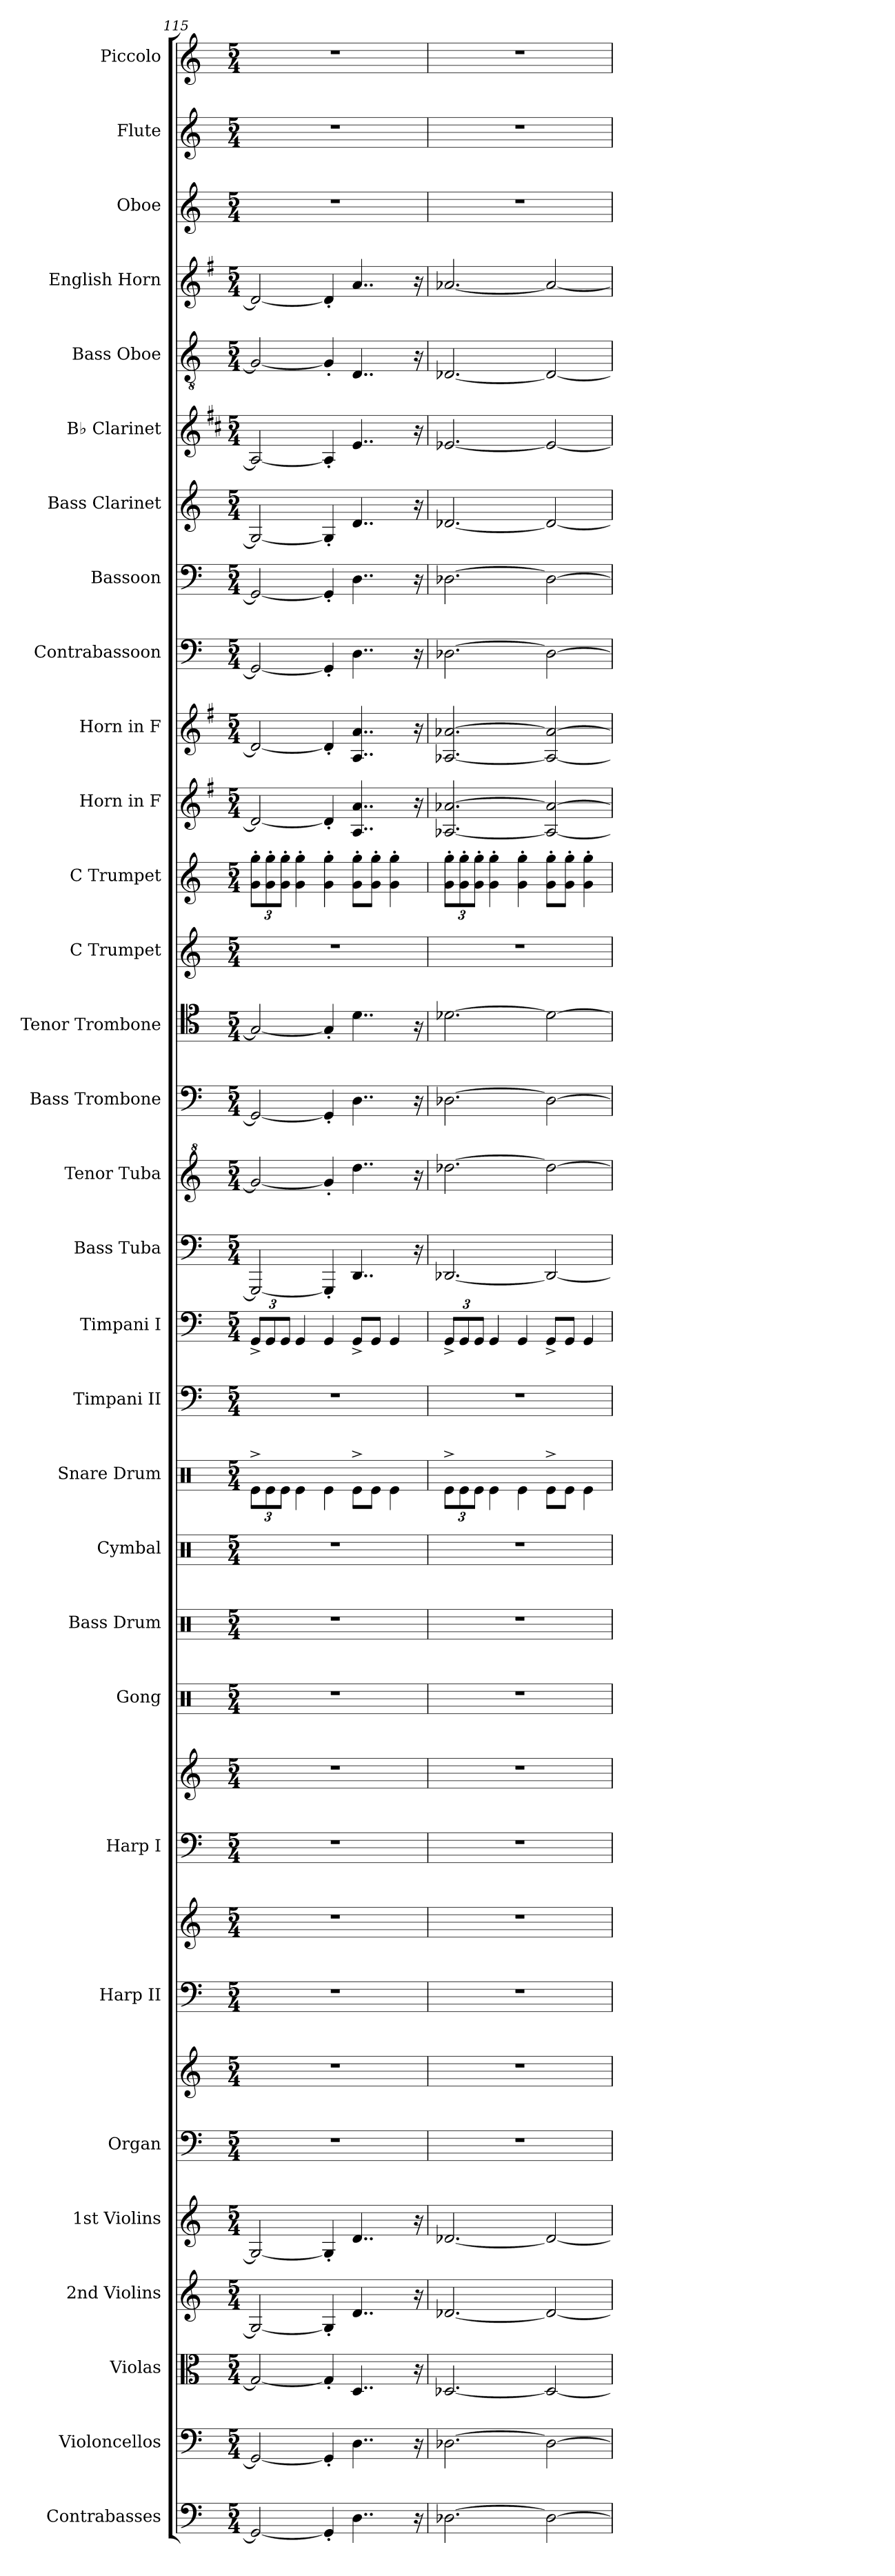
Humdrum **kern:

**kern	**kern	**kern	**kern	**kern	**kern	**kern	**kern	**kern	**kern	**kern	**kern	**kern	**kern	**kern	**kern	**kern	**kern	**kern	**kern	**kern	**kern	**kern	**kern	**kern	**kern	**kern	**kern	**kern	**kern	**kern	**kern	**kern	**kern
*part31	*part30	*part29	*part28	*part27	*part26	*part26	*part25	*part25	*part24	*part24	*part23	*part22	*part21	*part20	*part19	*part18	*part17	*part16	*part15	*part14	*part13	*part12	*part11	*part10	*part9	*part8	*part7	*part6	*part5	*part4	*part3	*part2	*part1
*staff34	*staff33	*staff32	*staff31	*staff30	*staff29	*staff28	*staff27	*staff26	*staff25	*staff24	*staff23	*staff22	*staff21	*staff20	*staff19	*staff18	*staff17	*staff16	*staff15	*staff14	*staff13	*staff12	*staff11	*staff10	*staff9	*staff8	*staff7	*staff6	*staff5	*staff4	*staff3	*staff2	*staff1
*I"Contrabasses	*I"Violoncellos	*I"Violas	*I"2nd Violins	*I"1st Violins	*I"Organ	*	*I"Harp II	*	*I"Harp I	*	*I"Gong	*I"Bass Drum	*I"Cymbal	*I"Snare Drum	*I"Timpani II	*I"Timpani I	*I"Bass Tuba	*I"Tenor Tuba	*I"Bass Trombone	*I"Tenor Trombone	*I"C Trumpet	*I"C Trumpet	*I"Horn in F	*I"Horn in F	*I"Contrabassoon	*I"Bassoon	*I"Bass Clarinet	*I"B♭ Clarinet	*I"Bass Oboe	*I"English Horn	*I"Oboe	*I"Flute	*I"Piccolo
*I'Cbs.	*I'Vcs.	*I'Vlas.	*I'Vlns.	*I'Vlns.	*I'Org.	*	*I'Hrp.	*	*I'Hrp.	*	*	*I'B. Dr.	*I'Cym.	*I'Sn. Dr.	*I'Timp.	*I'Timp.	*I'Tba.	*	*I'B. Tbn.	*I'T. Tbn.	*I'C Tpt.	*I'C Tpt.	*	*	*I'Cbsn.	*I'Bsn.	*I'B. Cl.	*I'B♭ Cl.	*	*I'E. Hn.	*I'Ob.	*I'Fl.	*I'Picc.
*clefF4	*clefF4	*clefC3	*clefG2	*clefG2	*clefF4	*clefG2	*clefF4	*clefG2	*clefF4	*clefG2	*clefX	*clefX	*clefX	*clefX	*clefF4	*clefF4	*clefF4	*clefG^2	*clefF4	*clefC4	*clefG2	*clefG2	*clefG2	*clefG2	*clefF4	*clefF4	*clefG2	*clefG2	*clefGv2	*clefG2	*clefG2	*clefG2	*clefG2
*ITrd7c12	*	*	*	*	*	*	*	*	*	*	*	*	*	*	*	*	*	*ITrd15c26	*	*	*	*	*ITrd4c7	*ITrd4c7	*ITrd7c12	*	*ITrd8c14	*ITrd1c2	*	*ITrd4c7	*	*	*ITrd-7c-12
*k[]	*k[]	*k[]	*k[]	*k[]	*k[]	*k[]	*k[]	*k[]	*k[]	*k[]	*k[]	*k[]	*k[]	*k[]	*k[]	*k[]	*k[]	*k[]	*k[]	*k[]	*k[]	*k[]	*k[]	*k[]	*k[]	*k[]	*k[]	*k[]	*k[]	*k[]	*k[]	*k[]	*k[]
*M5/4	*M5/4	*M5/4	*M5/4	*M5/4	*M5/4	*M5/4	*M5/4	*M5/4	*M5/4	*M5/4	*M5/4	*M5/4	*M5/4	*M5/4	*M5/4	*M5/4	*M5/4	*M5/4	*M5/4	*M5/4	*M5/4	*M5/4	*M5/4	*M5/4	*M5/4	*M5/4	*M5/4	*M5/4	*M5/4	*M5/4	*M5/4	*M5/4	*M5/4
*	*	*	*	*	*	*	*	*	*	*	*	*	*	*Xbrackettup	*	*Xbrackettup	*	*	*	*	*	*Xbrackettup	*	*	*	*	*	*	*	*	*	*	*
=115	=115	=115	=115	=115	=115	=115	=115	=115	=115	=115	=115	=115	=115	=115	=115	=115	=115	=115	=115	=115	=115	=115	=115	=115	=115	=115	=115	=115	=115	=115	=115	=115	=115
2GGG/_	2GG/_	2G/_	2G/_	2G/_	4%5r	4%5r	4%5r	4%5r	4%5r	4%5r	4%5r	4%5r	4%5r	12Re^\L	4%5r	12GG^/L	2GGG/_	2G/_	2GG/_	2G/_	4%5r	12g\' 12gg\'L	2G/_	2G/_	2GGG/_	2GG/_	2GG/_	2G/_	2G/_	2G/_	4%5r	4%5r	4%5r
.	.	.	.	.	.	.	.	.	.	.	.	.	.	12Re\	.	12GG/	.	.	.	.	.	12g\' 12gg\'	.	.	.	.	.	.	.	.	.	.	.
.	.	.	.	.	.	.	.	.	.	.	.	.	.	12Re\J	.	12GG/J	.	.	.	.	.	12g\' 12gg\'J	.	.	.	.	.	.	.	.	.	.	.
.	.	.	.	.	.	.	.	.	.	.	.	.	.	4Re\	.	4GG/	.	.	.	.	.	4g\' 4gg\'	.	.	.	.	.	.	.	.	.	.	.
4GGG'/]	4GG'/]	4G'/]	4G'/]	4G'/]	.	.	.	.	.	.	.	.	.	4Re\	.	4GG/	4GGG'/]	4G'/]	4GG'/]	4G'/]	.	4g\' 4gg\'	4G'/]	4G'/]	4GGG'/]	4GG'/]	4GG'/]	4G'/]	4G'/]	4G'/]	.	.	.
4..DD\	4..D\	4..D/	4..d/	4..d/	.	.	.	.	.	.	.	.	.	8Re^\L	.	8GG^/L	4..DD/	4..d\	4..D\	4..d\	.	8g\' 8gg\'L	4..D/ 4..d/	4..D/ 4..d/	4..DD\	4..D\	4..D/	4..d/	4..D/	4..d/	.	.	.
.	.	.	.	.	.	.	.	.	.	.	.	.	.	8Re\J	.	8GG/J	.	.	.	.	.	8g\' 8gg\'J	.	.	.	.	.	.	.	.	.	.	.
.	.	.	.	.	.	.	.	.	.	.	.	.	.	4Re\	.	4GG/	.	.	.	.	.	4g\' 4gg\'	.	.	.	.	.	.	.	.	.	.	.
16r	16r	16r	16r	16r	.	.	.	.	.	.	.	.	.	.	.	.	16r	16r	16r	16r	.	.	16r	16r	16r	16r	16r	16r	16r	16r	.	.	.
=116	=116	=116	=116	=116	=116	=116	=116	=116	=116	=116	=116	=116	=116	=116	=116	=116	=116	=116	=116	=116	=116	=116	=116	=116	=116	=116	=116	=116	=116	=116	=116	=116	=116
[2.DD-X\	[2.D-X\	[2.D-X/	[2.d-X/	[2.d-X/	4%5r	4%5r	4%5r	4%5r	4%5r	4%5r	4%5r	4%5r	4%5r	12Re^\L	4%5r	12GG^/L	[2.DD-X/	[2.d-X\	[2.D-X\	[2.d-X\	4%5r	12g\' 12gg\'L	[2.D-X/ [2.d-X/	[2.D-X/ [2.d-X/	[2.DD-X\	[2.D-X\	[2.D-X/	[2.d-X/	[2.D-X/	[2.d-X/	4%5r	4%5r	4%5r
.	.	.	.	.	.	.	.	.	.	.	.	.	.	12Re\	.	12GG/	.	.	.	.	.	12g\' 12gg\'	.	.	.	.	.	.	.	.	.	.	.
.	.	.	.	.	.	.	.	.	.	.	.	.	.	12Re\J	.	12GG/J	.	.	.	.	.	12g\' 12gg\'J	.	.	.	.	.	.	.	.	.	.	.
.	.	.	.	.	.	.	.	.	.	.	.	.	.	4Re\	.	4GG/	.	.	.	.	.	4g\' 4gg\'	.	.	.	.	.	.	.	.	.	.	.
.	.	.	.	.	.	.	.	.	.	.	.	.	.	4Re\	.	4GG/	.	.	.	.	.	4g\' 4gg\'	.	.	.	.	.	.	.	.	.	.	.
2DD-\_	2D-\_	2D-/_	2d-/_	2d-/_	.	.	.	.	.	.	.	.	.	8Re^\L	.	8GG^/L	2DD-/_	2d-\_	2D-\_	2d-\_	.	8g\' 8gg\'L	2D-/_ 2d-/_	2D-/_ 2d-/_	2DD-\_	2D-\_	2D-/_	2d-/_	2D-/_	2d-/_	.	.	.
.	.	.	.	.	.	.	.	.	.	.	.	.	.	8Re\J	.	8GG/J	.	.	.	.	.	8g\' 8gg\'J	.	.	.	.	.	.	.	.	.	.	.
.	.	.	.	.	.	.	.	.	.	.	.	.	.	4Re\	.	4GG/	.	.	.	.	.	4g\' 4gg\'	.	.	.	.	.	.	.	.	.	.	.
=	=	=	=	=	=	=	=	=	=	=	=	=	=	=	=	=	=	=	=	=	=	=	=	=	=	=	=	=	=	=	=	=	=
*-	*-	*-	*-	*-	*-	*-	*-	*-	*-	*-	*-	*-	*-	*-	*-	*-	*-	*-	*-	*-	*-	*-	*-	*-	*-	*-	*-	*-	*-	*-	*-	*-	*-
